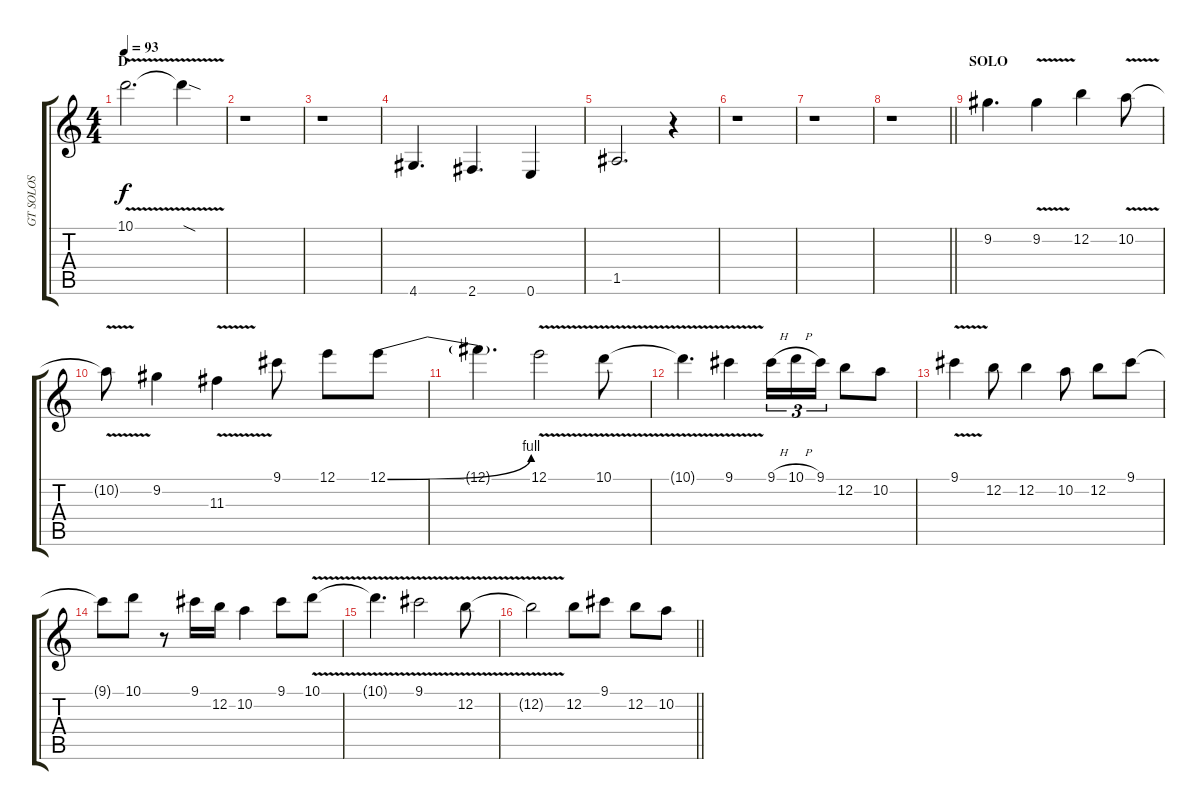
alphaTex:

\track ("GT SOLOS" "GT SOLOS") {instrument distortionguitar}
\staff {score tabs}
\tuning (E4 B3 G3 D3 A2 E2) {hide}
\ts (4 4)
\section ("" "D")
\tempo 93
\clef g2
\ks c
10.1{v}.2{d dy f} 10.1{sod t}.4 |
r.1 |
r.1 |
4.6.4{d} 2.6.4{d} 0.6.4 |
1.5.2{d} r.4 |
r.1 |
r.1 |
\barLineRight lightlight
r.1 |
\section ("" "SOLO")
9.2.4{d} 9.2{v}.4 12.2.4 10.2{v}.8 |
10.2{t}.8 9.2.4 11.3{v}.4 9.1.8 12.1.8 12.1{be (bend 0 0 60 4)}.8 |
12.1{t}.4{d} 12.1{v}.2 10.1{v}.8 |
10.1{t}.4{d} 9.1{v}.4 9.1{h}.16{tu (3 2)} 10.1{h}.16{tu (3 2)} 9.1.16{tu (3 2)} 12.2.8 10.2.8 |
9.1{v}.4 12.2.8 12.2.4 10.2.8 12.2.8 9.1.8 |
9.1{t}.8 10.1.8 r.8 9.1.16 12.2.16 10.2.4 9.1.8 10.1{v}.8 |
10.1{t}.4{d} 9.1{v}.2 12.2{v}.8 |
\barLineRight lightlight
12.2{t}.2 12.2.8 9.1.8 12.2.8 10.2.8
